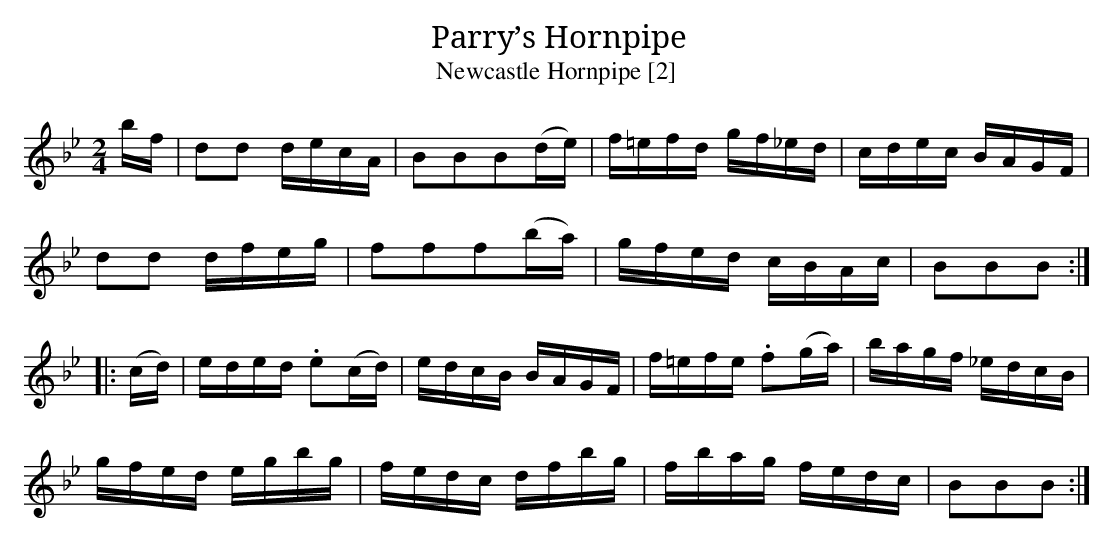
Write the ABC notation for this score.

X:1
T:Parry’s Hornpipe
T:Newcastle Hornpipe [2]
M:2/4
L:1/8
K:Bb
b/f/ | dd d/e/c/A/ | BBB(d/e/) | f/=e/f/d/ g/f/_e/d/ | c/d/e/c/ B/A/G/F/ |
dd d/f/e/g/ | fff(b/a/) | g/f/e/d/ c/B/A/c/ | BBB :|
|: (c/d/) | e/d/e/d/ .e(c/d/) | e/d/c/B/ B/A/G/F/ | f/=e/f/e/ .f(g/a/) | b/a/g/f/ _e/d/c/B/ |
g/f/e/d/ e/g/b/g/ | f/e/d/c/ d/f/b/g/ | f/b/a/g/ f/e/d/c/ | BBB :|
